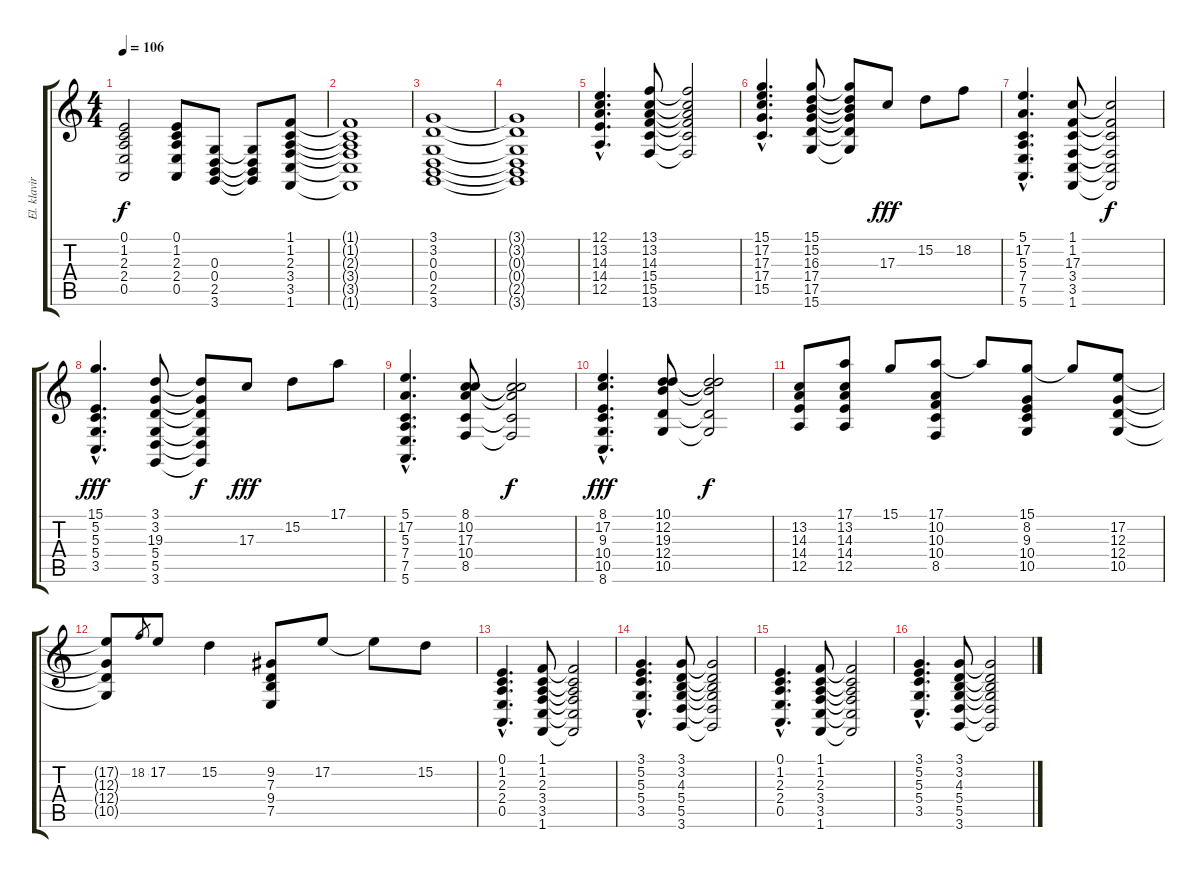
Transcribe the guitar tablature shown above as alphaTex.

\track ("El. klavir" "El. klavir") {instrument electricpiano2}
\staff {score tabs}
\tuning (E4 B3 G3 D3 A2 E2) {hide}
\ts (4 4)
\tempo 106
\clef g2
\ks c
(0.1 1.2 2.3 2.4 0.5).2{dy f} (0.1 1.2 2.3 2.4 0.5).8 (0.3 0.4 2.5 3.6).8 (0.3{t} 0.4{t} 2.5{t} 3.6{t}).8 (1.1 1.2 2.3 3.4 3.5 1.6).8 |
(1.1{t} 1.2{t} 2.3{t} 3.4{t} 3.5{t} 1.6{t}).1 |
(3.1 3.2 0.3 0.4 2.5 3.6).1 |
(3.1{t} 3.2{t} 0.3{t} 0.4{t} 2.5{t} 3.6{t}).1 |
(12.1{hac} 13.2{hac} 14.3{hac} 14.4{hac} 12.5{hac}).4{d volume 14} (13.1 13.2 14.3 15.4 15.5 13.6).8 (13.1{t} 13.2{t} 14.3{t} 15.4{t} 15.5{t} 13.6{t}).2 |
(15.1{hac} 17.2{hac} 17.3{hac} 17.4{hac} 15.5{hac}).4{d} (15.1 15.2 16.3 17.4 17.5 15.6).8 (15.1{t} 15.2{t} 16.3{t} 17.4{t} 17.5{t} 15.6{t}).8 17.3.8{dy fff} 15.2.8 18.2.8 |
(5.1{hac} 17.2{hac} 5.3{hac} 7.4{hac} 7.5{hac} 5.6{hac}).4{d} (1.1 1.2 17.3 3.4 3.5 1.6).8 (1.1{t} 1.2{t} 17.3{t} 3.4{t} 3.5{t} 1.6{t}).2{dy f} |
(15.1{hac} 5.2{hac} 5.3{hac} 5.4{hac} 3.5{hac}).4{d dy fff} (3.1 3.2 19.3 5.4 5.5 3.6).8 (3.1{t} 3.2{t} 19.3{t} 5.4{t} 5.5{t} 3.6{t}).8{dy f} 17.3.8{dy fff} 15.2.8 17.1.8 |
(5.1{hac} 17.2{hac} 5.3{hac} 7.4{hac} 7.5{hac} 5.6{hac}).4{d} (8.1 10.2 17.3 10.4 8.5).8 (8.1{t} 10.2{t} 17.3{t} 10.4{t} 8.5{t}).2{dy f} |
(8.1{hac} 17.2{hac} 9.3{hac} 10.4{hac} 10.5{hac} 8.6{hac}).4{d dy fff} (10.1 12.2 19.3 12.4 10.5).8 (10.1{t} 12.2{t} 19.3{t} 12.4{t} 10.5{t}).2{dy f} |
(13.2 14.3 14.4 12.5).8 (17.1 13.2 14.3 14.4 12.5).8 15.1.8 (17.1 10.2 10.3 10.4 8.5).8 17.1{t}.8 (15.1 8.2 9.3 10.4 10.5).8 15.1{t}.8 (17.2 12.3 12.4 10.5).8 |
(17.2{t} 12.3{t} 12.4{t} 10.5{t}).8 18.2.8{gr} 17.2.8 15.2.4 (9.2 7.3 9.4 7.5).8 17.2.8 17.2{t}.8 15.2.8 |
(0.1{hac} 1.2{hac} 2.3{hac} 2.4{hac} 0.5{hac}).4{d} (1.1 1.2 2.3 3.4 3.5 1.6).8 (1.1{t} 1.2{t} 2.3{t} 3.4{t} 3.5{t} 1.6{t}).2 |
(3.1{hac} 5.2{hac} 5.3{hac} 5.4{hac} 3.5{hac}).4{d} (3.1 3.2 4.3 5.4 5.5 3.6).8 (3.1{t} 3.2{t} 4.3{t} 5.4{t} 5.5{t} 3.6{t}).2 |
(0.1{hac} 1.2{hac} 2.3{hac} 2.4{hac} 0.5{hac}).4{d} (1.1 1.2 2.3 3.4 3.5 1.6).8 (1.1{t} 1.2{t} 2.3{t} 3.4{t} 3.5{t} 1.6{t}).2 |
(3.1{hac} 5.2{hac} 5.3{hac} 5.4{hac} 3.5{hac}).4{d} (3.1 3.2 4.3 5.4 5.5 3.6).8 (3.1{t} 3.2{t} 4.3{t} 5.4{t} 5.5{t} 3.6{t}).2
